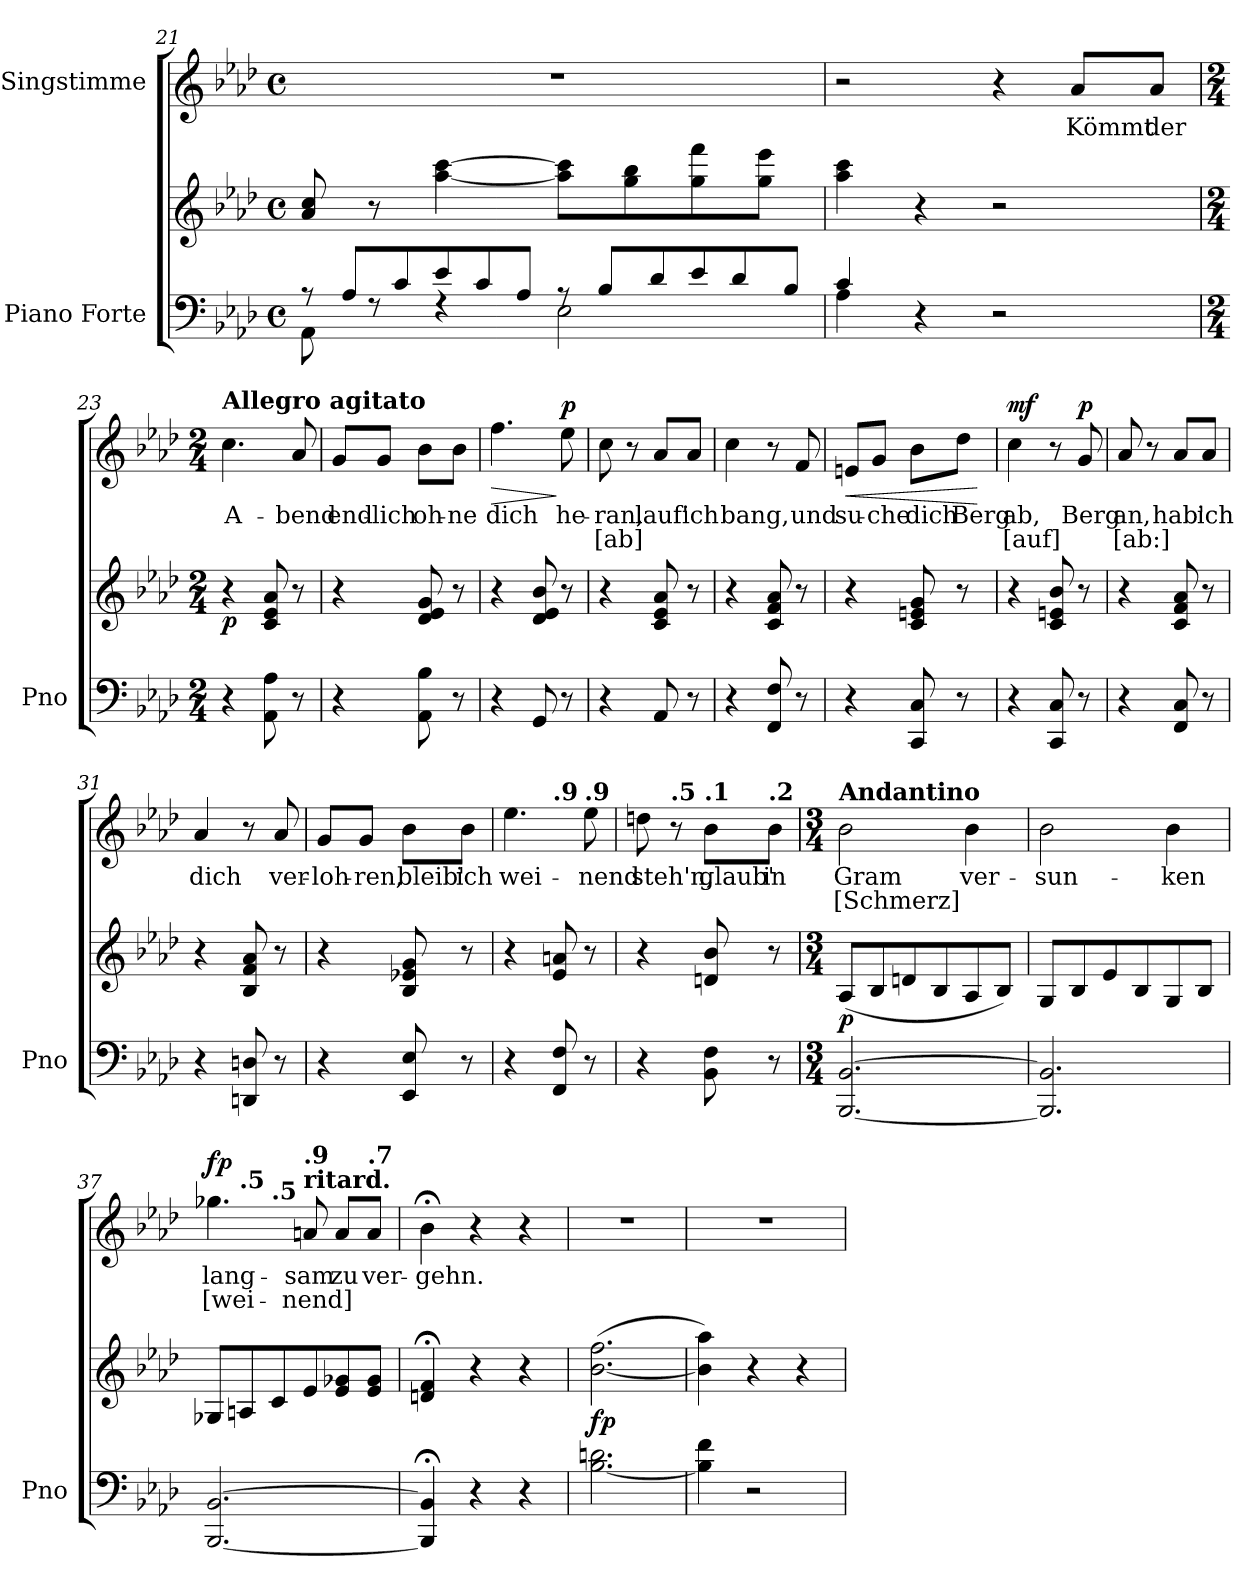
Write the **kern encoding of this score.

**kern	**kern	**dynam	**kern	**text	**text	**dynam
*part2	*part2	*part2	*part1	*part1	*part1	*part1
*staff3	*staff2	*staff2/3	*staff1	*staff1	*staff1	*staff1
*I"Piano Forte	*	*	*I"Singstimme	*	*	*
*I'Pno	*	*	*	*	*	*
*clefF4	*clefG2	*	*clefG2	*	*	*
*k[b-e-a-d-]	*k[b-e-a-d-]	*	*k[b-e-a-d-]	*	*	*
*M4/4	*M4/4	*	*M4/4	*	*	*
*met(c)	*met(c)	*	*met(c)	*	*	*
*Xtuplet	*	*	*	*	*	*
=21	=21	=21	=21	=21	=21	=21
*^	*	*	*	*	*	*
12rA	8AA-\	8a-/ 8cc/	.	1r	.	.	.
12A-/L	.	.	.	.	.	.	.
.	8rF	8r	.	.	.	.	.
12c/	.	.	.	.	.	.	.
12e-/	4rF	[4aa-\ [4ccc\	.	.	.	.	.
12c/	.	.	.	.	.	.	.
12A-/J	.	.	.	.	.	.	.
12rA	2E-\	8aa-\] 8ccc\]L	.	.	.	.	.
12B-/L	.	.	.	.	.	.	.
.	.	8gg\ 8bb-\	.	.	.	.	.
12d-/	.	.	.	.	.	.	.
12e-/	.	8gg\ 8fff\	.	.	.	.	.
12d-/	.	.	.	.	.	.	.
.	.	8gg\ 8eee-\J	.	.	.	.	.
12B-/J	.	.	.	.	.	.	.
=22	=22	=22	=22	=22	=22	=22	=22
4c/	4A-\	4aa-\ 4ccc\	.	2r	.	.	.
4r	2.ryy	4r	.	.	.	.	.
2r	.	2r	.	4r	.	.	.
!	!	!	!	!	!LO:LY:b	!	!
.	.	.	.	8a-/L	Kömmt	.	.
!	!	!	!	!	!LO:LY:b	!	!
.	.	.	.	8a-/J	der	.	.
*v	*v	*	*	*	*	*	*
=23	=23	=23	=23	=23	=23	=23
*M2/4	*M2/4	*	*M2/4	*	*	*
!	!	!	!LO:TX:a:B:t=Allegro agitato	!	!	!
!	!	!LO:DY:b	!	!LO:LY:b	!	!
4r	4r	p	4.cc\	A-	.	.
8AA-\ 8A-\	8c/ 8e-/ 8a-/	.	.	.	.	.
!	!	!	!	!LO:LY:b	!	!
8r	8r	.	8a-/	-bend	.	.
=24	=24	=24	=24	=24	=24	=24
!	!	!	!	!LO:LY:b	!	!
4r	4r	.	8g/L	end-	.	.
!	!	!	!	!LO:LY:b	!	!
.	.	.	8g/J	-lich	.	.
!	!	!	!	!LO:LY:b	!	!
8AA-\ 8B-\	8d-/ 8e-/ 8g/	.	8b-\L	oh-	.	.
!	!	!	!	!LO:LY:b	!	!
8r	8r	.	8b-\J	-ne	.	.
!!LO:PB:g=z
=25	=25	=25	=25	=25	=25	=25
!	!	!	!	!LO:LY:b	!	!LO:HP:b
4r	4r	.	4.ff\	dich	.	>
8GG/	8d-/ 8e-/ 8b-/	.	.	.	.	.
!	!	!	!	!LO:LY:b	!	!LO:DY:n=1:b
8r	8r	.	8ee-\	he-	.	] p
=26	=26	=26	=26	=26	=26	=26
!	!	!	!	!LO:LY:b	!LO:LY:b	!
4r	4r	.	8cc\	-ran,	[ab]	.
.	.	.	8r	.	.	.
!	!	!	!	!LO:LY:b	!	!
8AA-/	8c/ 8e-/ 8a-/	.	8a-/L	lauf'	.	.
!	!	!	!	!LO:LY:b	!	!
8r	8r	.	8a-/J	ich	.	.
=27	=27	=27	=27	=27	=27	=27
!	!	!	!	!LO:LY:b	!	!
4r	4r	.	4cc\	bang,	.	.
8FF/ 8F/	8c/ 8f/ 8a-/	.	8r	.	.	.
!	!	!	!	!LO:LY:b	!	!
8r	8r	.	8f/	und	.	.
=28	=28	=28	=28	=28	=28	=28
!	!	!	!	!LO:LY:b	!	!LO:HP:b
4r	4r	.	8en/L	su-	.	<
!	!	!	!	!LO:LY:b	!	!
.	.	.	8g/J	-che	.	.
!	!	!	!	!LO:LY:b	!	!
8CC/ 8C/	8c/ 8en/ 8g/	.	8b-\L	dich	.	.
!	!	!	!	!LO:LY:b	!	!
8r	8r	.	8dd-\J	Berg	.	.
.	.	.	.	.	.	[
=29	=29	=29	=29	=29	=29	=29
!	!	!	!	!LO:LY:b	!LO:LY:b	!LO:DY:b
4r	4r	.	4cc\	ab,	[auf]	mf
8CC/ 8C/	8c/ 8en/ 8b-/	.	8r	.	.	.
!	!	!	!	!LO:LY:b	!	!LO:DY:b
8r	8r	.	8g/	Berg	.	p
=30	=30	=30	=30	=30	=30	=30
!	!	!	!	!LO:LY:b	!LO:LY:b	!
4r	4r	.	8a-/	an,	[ab:]	.
.	.	.	8r	.	.	.
!	!	!	!	!LO:LY:b	!	!
8FF/ 8C/	8c/ 8f/ 8a-/	.	8a-/L	hab'	.	.
!	!	!	!	!LO:LY:b	!	!
8r	8r	.	8a-/J	ich	.	.
=31	=31	=31	=31	=31	=31	=31
!	!	!	!	!LO:LY:b	!	!
4r	4r	.	4a-/	dich	.	.
8DDn/ 8Dn/	8B-/ 8f/ 8a-/	.	8r	.	.	.
!	!	!	!	!LO:LY:b	!	!
8r	8r	.	8a-/	ver-	.	.
=32	=32	=32	=32	=32	=32	=32
!	!	!	!	!LO:LY:b	!	!
4r	4r	.	8g/L	-loh-	.	.
!	!	!	!	!LO:LY:b	!	!
.	.	.	8g/J	-ren,	.	.
!	!	!	!	!LO:LY:b	!	!
8EE-/ 8E-/	8B-/ 8e-X/ 8g/	.	8b-\L	bleib'	.	.
!	!	!	!	!LO:LY:b	!	!
8r	8r	.	8b-\J	ich	.	.
=33	=33	=33	=33	=33	=33	=33
*	*	*	*MM144	*	*	*
!	!	!	!LO:TX:B:t=un poco rallen .	!	!	!
!	!	!	!	!LO:LY:b	!	!
*	*	*	*^	*	*	*
4r	4r	.	4.ee-\	4ryy	wei-	.	.
*	*	*	*MM136	*	*	*	*
!	!	!	!	!LO:TX:a:B:t=.9	!	!	!
8FF/ 8F/	8e-/ 8an/	.	.	4ryy	.	.	.
*	*	*	*MM130	*	*	*	*
!	!	!	!LO:TX:a:B:t=.9	!	!	!	!
!	!	!	!	!	!LO:LY:b	!	!
8r	8r	.	8ee-\	.	-nend	.	.
*	*	*	*v	*v	*	*	*
!!LO:LB:g=z
=34	=34	=34	=34	=34	=34	=34
*	*	*	*MM124	*	*	*
*	*	*	*^	*	*	*
!	!	!	!LO:TX:B:t=.  .  tando.	!	!	!	!
!	!	!	!	!	!LO:LY:b	!	!
*	*	*	*v	*v	*	*	*
4r	4r	.	8ddn\	steh'n,	.	.
*	*	*	*MM120	*	*	*
!	!	!	!LO:TX:a:B:t=.5	!	!	!
.	.	.	8r	.	.	.
*	*	*	*MM114	*	*	*
!	!	!	!LO:TX:a:B:t=.1	!	!	!
!	!	!	!	!LO:LY:b	!	!
8BB-\ 8F\	8dn/ 8b-/	.	8b-\L	glaub'	.	.
*	*	*	*MM104	*	*	*
!	!	!	!LO:TX:a:B:t=.2	!	!	!
!	!	!	!	!LO:LY:b	!	!
8r	8r	.	8b-\J	in	.	.
=35	=35	=35	=35	=35	=35	=35
*M3/4	*M3/4	*	*M3/4	*	*	*
!	!	!	!LO:TX:a:B:t=Andantino	!	!	!
!	!	!LO:DY:b	!	!LO:LY:b	!LO:LY:b	!
[2.BBB-/ [2.BB-/	(<8A-/L	p	2b-\	Gram	[Schmerz]	.
.	8B-/	.	.	.	.	.
.	8dn/	.	.	.	.	.
.	8B-/	.	.	.	.	.
!	!	!	!	!LO:LY:b	!	!
.	8A-/	.	4b-\	ver-	.	.
.	8B-/J)	.	.	.	.	.
=36	=36	=36	=36	=36	=36	=36
!	!	!	!	!LO:LY:b	!	!
2.BBB-/] 2.BB-/]	8G/L	.	2b-\	-sun-	.	.
.	8B-/	.	.	.	.	.
.	8e-/	.	.	.	.	.
.	8B-/	.	.	.	.	.
!	!	!	!	!LO:LY:b	!	!
.	8G/	.	4b-\	-ken	.	.
.	8B-/J	.	.	.	.	.
=37	=37	=37	=37	=37	=37	=37
*	*	*	*MM92	*	*	*
!	!	!	!	!LO:LY:b	!LO:LY:b	!LO:DY:b
*	*	*	*^	*	*	*
*	*	*	*	*^	*	*	*
[2.BBB-/ [2.BB-/	8G-X/L	.	4.gg-X\	8ryy	4ryy	lang-	[wei-	fp
*	*	*	*MM90	*	*	*	*	*
!	!	!	!	!LO:TX:a:B:t=.5	!	!	!	!
.	8An/	.	.	2ryy	.	.	.	.
*	*	*	*MM88	*	*	*	*	*
!	!	!	!	!	!LO:TX:a:B:t=.5	!	!	!
.	8c/	.	.	.	2ryy	.	.	.
*	*	*	*MM84	*	*	*	*	*
!	!	!	!LO:TX:B:t=ritard.	!	!	!	!	!
!	!	!	!LO:TX:a:B:t=.9	!	!	!	!	!
!	!	!	!	!	!	!LO:LY:b	!LO:LY:b	!
.	8e-/	.	8an/	.	.	-sam	-nend]	.
*	*	*	*MM82	*	*	*	*	*
!	!	!	!	!	!	!LO:LY:b	!	!
.	8e-/ 8g-X/	.	8a/L	.	.	zu	.	.
*	*	*	*MM76	*	*	*	*	*
!	!	!	!LO:TX:a:B:t=.7	!	!	!	!	!
!	!	!	!	!	!	!LO:LY:b	!	!
.	8e-/ 8g-/J	.	8a/J	8ryy	.	ver-	.	.
*	*	*	*v	*v	*v	*	*	*
=38	=38	=38	=38	=38	=38	=38
*	*	*	*MM72	*	*	*
*	*	*	*^	*	*	*
*	*	*	*	*^	*	*	*
!	!	!	!	!	!	!LO:LY:b	!	!
*	*	*	*v	*v	*v	*	*	*
4BBB-/];< 4BB-/];<	4dn/;< 4f/;<	.	4b-;<\	-gehn.	.	.
*	*	*	*MM92	*	*	*
4r	4r	.	4r	.	.	.
4r	4r	.	4r	.	.	.
=39	=39	=39	=39	=39	=39	=39
!	!	!LO:DY:b	!	!	!	!
[2.B-\ 2.dn\	(>[2.b-\ 2.ff\	fp	2.r	.	.	.
=40	=40	=40	=40	=40	=40	=40
4B-\] 4f\	4b-\] 4aa-\)	.	2.r	.	.	.
2r	4r	.	.	.	.	.
.	4r	.	.	.	.	.
=	=	=	=	=	=	=
*-	*-	*-	*-	*-	*-	*-
